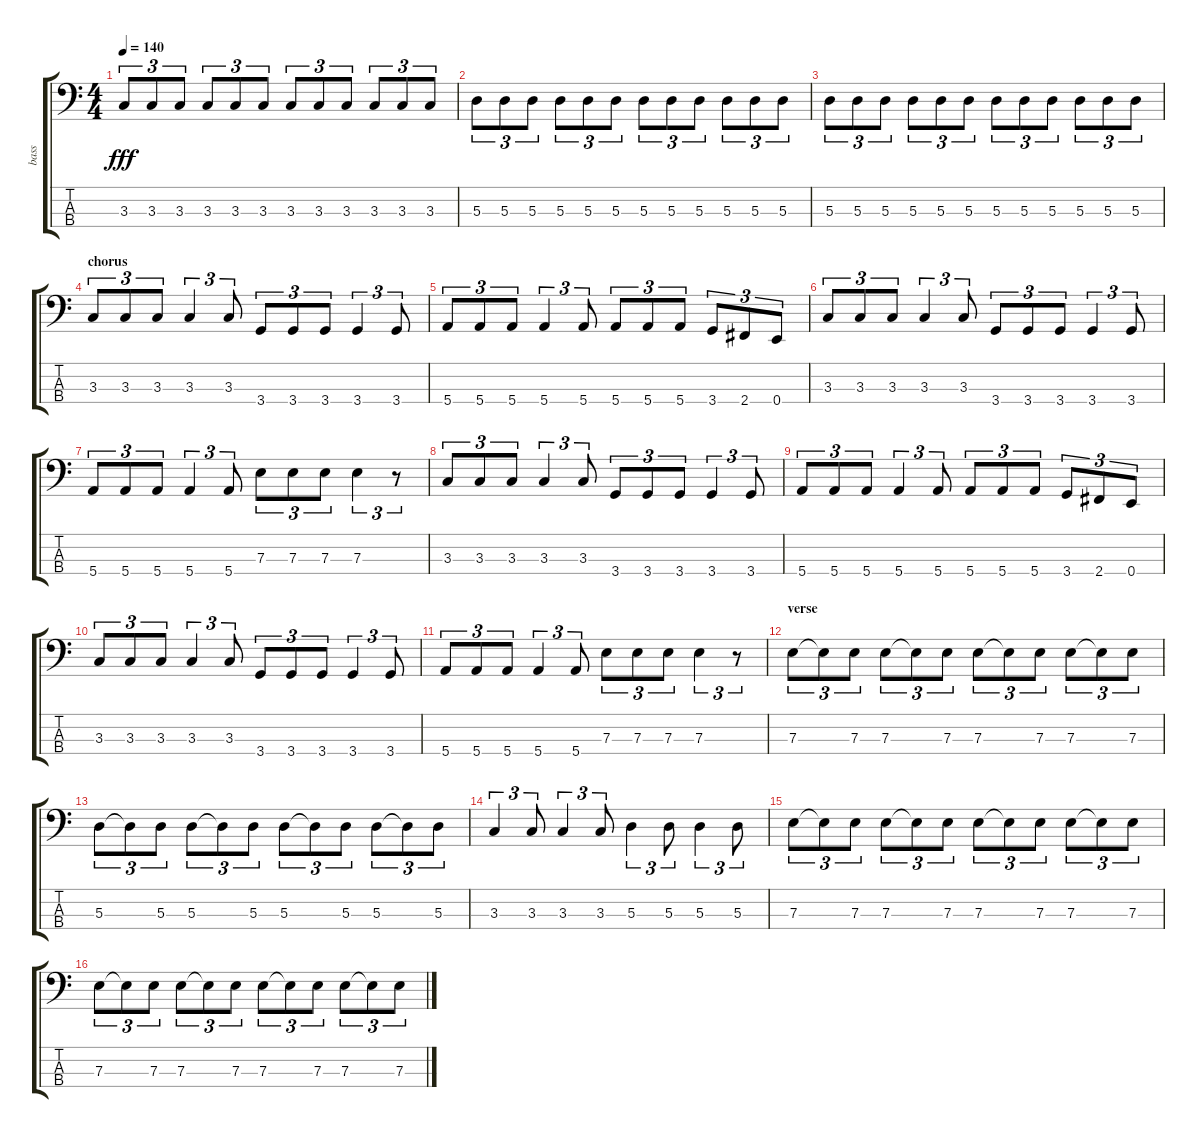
\track ("bass" "bass") {instrument electricbassfinger}
\staff {score tabs}
\tuning (G2 D2 A1 E1) {hide}
\ts (4 4)
\tempo 140
\clef f4
\ks c
3.3.8{tu (3 2) dy fff} 3.3.8{tu (3 2)} 3.3.8{tu (3 2)} 3.3.8{tu (3 2)} 3.3.8{tu (3 2)} 3.3.8{tu (3 2)} 3.3.8{tu (3 2)} 3.3.8{tu (3 2)} 3.3.8{tu (3 2)} 3.3.8{tu (3 2)} 3.3.8{tu (3 2)} 3.3.8{tu (3 2)} |
5.3.8{tu (3 2)} 5.3.8{tu (3 2)} 5.3.8{tu (3 2)} 5.3.8{tu (3 2)} 5.3.8{tu (3 2)} 5.3.8{tu (3 2)} 5.3.8{tu (3 2)} 5.3.8{tu (3 2)} 5.3.8{tu (3 2)} 5.3.8{tu (3 2)} 5.3.8{tu (3 2)} 5.3.8{tu (3 2)} |
5.3.8{tu (3 2)} 5.3.8{tu (3 2)} 5.3.8{tu (3 2)} 5.3.8{tu (3 2)} 5.3.8{tu (3 2)} 5.3.8{tu (3 2)} 5.3.8{tu (3 2)} 5.3.8{tu (3 2)} 5.3.8{tu (3 2)} 5.3.8{tu (3 2)} 5.3.8{tu (3 2)} 5.3.8{tu (3 2)} |
\section ("" "chorus")
3.3.8{tu (3 2)} 3.3.8{tu (3 2)} 3.3.8{tu (3 2)} 3.3.4{tu (3 2)} 3.3.8{tu (3 2)} 3.4.8{tu (3 2)} 3.4.8{tu (3 2)} 3.4.8{tu (3 2)} 3.4.4{tu (3 2)} 3.4.8{tu (3 2)} |
5.4.8{tu (3 2)} 5.4.8{tu (3 2)} 5.4.8{tu (3 2)} 5.4.4{tu (3 2)} 5.4.8{tu (3 2)} 5.4.8{tu (3 2)} 5.4.8{tu (3 2)} 5.4.8{tu (3 2)} 3.4.8{tu (3 2)} 2.4.8{tu (3 2)} 0.4.8{tu (3 2)} |
3.3.8{tu (3 2)} 3.3.8{tu (3 2)} 3.3.8{tu (3 2)} 3.3.4{tu (3 2)} 3.3.8{tu (3 2)} 3.4.8{tu (3 2)} 3.4.8{tu (3 2)} 3.4.8{tu (3 2)} 3.4.4{tu (3 2)} 3.4.8{tu (3 2)} |
5.4.8{tu (3 2)} 5.4.8{tu (3 2)} 5.4.8{tu (3 2)} 5.4.4{tu (3 2)} 5.4.8{tu (3 2)} 7.3.8{tu (3 2)} 7.3.8{tu (3 2)} 7.3.8{tu (3 2)} 7.3.4{tu (3 2)} r.8{tu (3 2)} |
3.3.8{tu (3 2)} 3.3.8{tu (3 2)} 3.3.8{tu (3 2)} 3.3.4{tu (3 2)} 3.3.8{tu (3 2)} 3.4.8{tu (3 2)} 3.4.8{tu (3 2)} 3.4.8{tu (3 2)} 3.4.4{tu (3 2)} 3.4.8{tu (3 2)} |
5.4.8{tu (3 2)} 5.4.8{tu (3 2)} 5.4.8{tu (3 2)} 5.4.4{tu (3 2)} 5.4.8{tu (3 2)} 5.4.8{tu (3 2)} 5.4.8{tu (3 2)} 5.4.8{tu (3 2)} 3.4.8{tu (3 2)} 2.4.8{tu (3 2)} 0.4.8{tu (3 2)} |
3.3.8{tu (3 2)} 3.3.8{tu (3 2)} 3.3.8{tu (3 2)} 3.3.4{tu (3 2)} 3.3.8{tu (3 2)} 3.4.8{tu (3 2)} 3.4.8{tu (3 2)} 3.4.8{tu (3 2)} 3.4.4{tu (3 2)} 3.4.8{tu (3 2)} |
5.4.8{tu (3 2)} 5.4.8{tu (3 2)} 5.4.8{tu (3 2)} 5.4.4{tu (3 2)} 5.4.8{tu (3 2)} 7.3.8{tu (3 2)} 7.3.8{tu (3 2)} 7.3.8{tu (3 2)} 7.3.4{tu (3 2)} r.8{tu (3 2)} |
\section ("" "verse")
7.3.8{tu (3 2)} 7.3{t}.8{tu (3 2)} 7.3.8{tu (3 2)} 7.3.8{tu (3 2)} 7.3{t}.8{tu (3 2)} 7.3.8{tu (3 2)} 7.3.8{tu (3 2)} 7.3{t}.8{tu (3 2)} 7.3.8{tu (3 2)} 7.3.8{tu (3 2)} 7.3{t}.8{tu (3 2)} 7.3.8{tu (3 2)} |
5.3.8{tu (3 2)} 5.3{t}.8{tu (3 2)} 5.3.8{tu (3 2)} 5.3.8{tu (3 2)} 5.3{t}.8{tu (3 2)} 5.3.8{tu (3 2)} 5.3.8{tu (3 2)} 5.3{t}.8{tu (3 2)} 5.3.8{tu (3 2)} 5.3.8{tu (3 2)} 5.3{t}.8{tu (3 2)} 5.3.8{tu (3 2)} |
3.3.4{tu (3 2)} 3.3.8{tu (3 2)} 3.3.4{tu (3 2)} 3.3.8{tu (3 2)} 5.3.4{tu (3 2)} 5.3.8{tu (3 2)} 5.3.4{tu (3 2)} 5.3.8{tu (3 2)} |
7.3.8{tu (3 2)} 7.3{t}.8{tu (3 2)} 7.3.8{tu (3 2)} 7.3.8{tu (3 2)} 7.3{t}.8{tu (3 2)} 7.3.8{tu (3 2)} 7.3.8{tu (3 2)} 7.3{t}.8{tu (3 2)} 7.3.8{tu (3 2)} 7.3.8{tu (3 2)} 7.3{t}.8{tu (3 2)} 7.3.8{tu (3 2)} |
7.3.8{tu (3 2)} 7.3{t}.8{tu (3 2)} 7.3.8{tu (3 2)} 7.3.8{tu (3 2)} 7.3{t}.8{tu (3 2)} 7.3.8{tu (3 2)} 7.3.8{tu (3 2)} 7.3{t}.8{tu (3 2)} 7.3.8{tu (3 2)} 7.3.8{tu (3 2)} 7.3{t}.8{tu (3 2)} 7.3.8{tu (3 2)}
